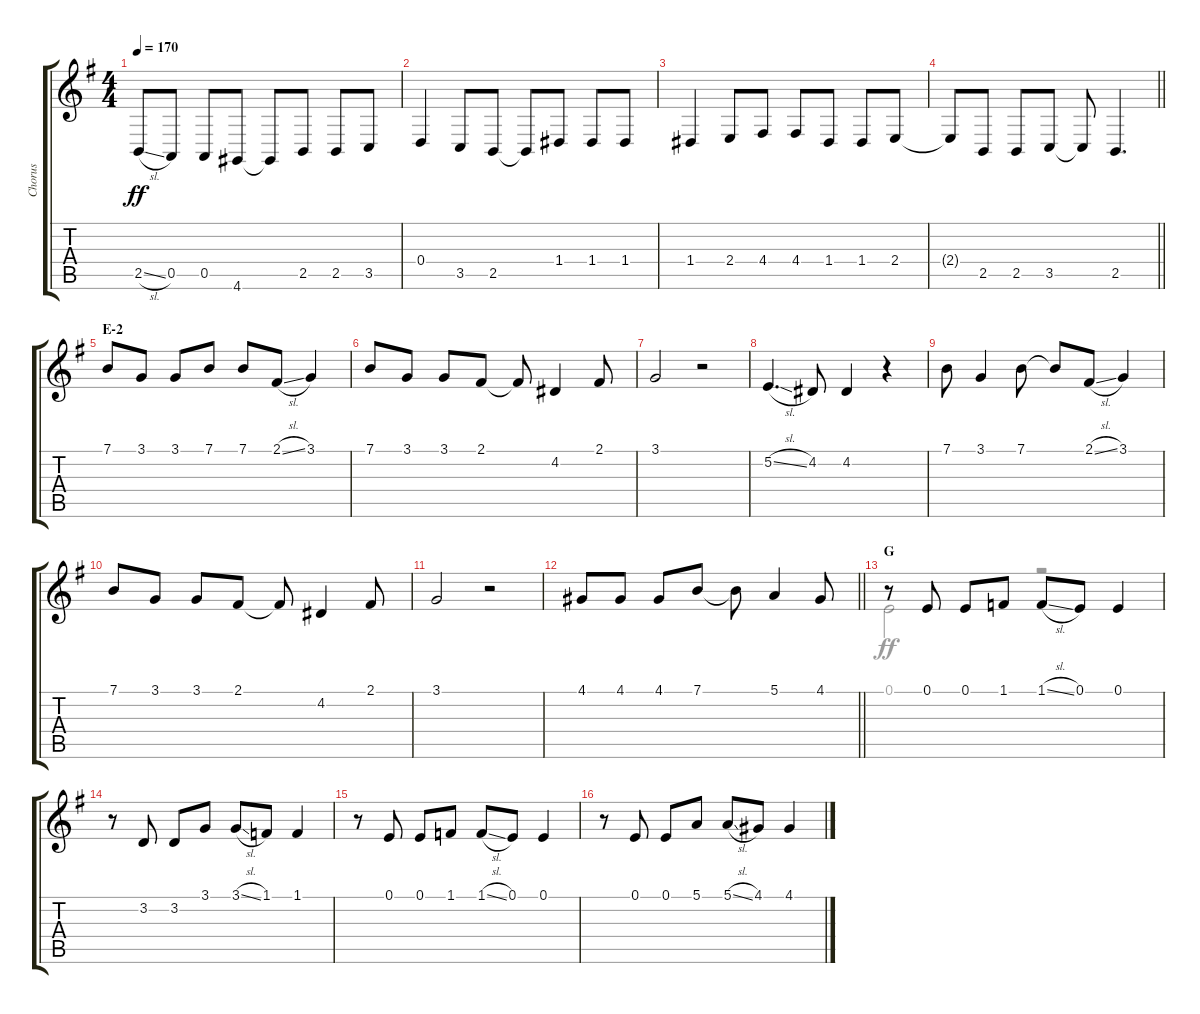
\track ("Chorus" "Chorus") {instrument voiceoohs}
\staff {score tabs}
\tuning (E4 B3 G3 D3 A2 E2) {hide}
\voice
\ts (4 4)
\tempo 170
\clef g2
\ks g
2.5{sl}.8{dy ff} 0.5.8 0.5.8 4.6.8 4.6{t}.8 2.5.8 2.5.8 3.5.8 |
0.4.4 3.5.8 2.5.8 2.5{t}.8 1.4.8 1.4.8 1.4.8 |
1.4.4 2.4.8 4.4.8 4.4.8 1.4.8 1.4.8 2.4.8 |
\barLineRight lightlight
2.4{t}.8 2.5.8 2.5.8 3.5.8 3.5{t}.8 2.5.4{d} |
\section ("" "E-2")
7.1.8 3.1.8 3.1.8 7.1.8 7.1.8 2.1{sl}.8 3.1.4 |
7.1.8 3.1.8 3.1.8 2.1.8 2.1{t}.8 4.2.4 2.1.8 |
3.1.2 r.2 |
5.2{sl}.4{d} 4.2.8 4.2.4 r.4 |
7.1.8 3.1.4 7.1.8 7.1{t}.8 2.1{sl}.8 3.1.4 |
7.1.8 3.1.8 3.1.8 2.1.8 2.1{t}.8 4.2.4 2.1.8 |
3.1.2 r.2 |
\barLineRight lightlight
4.1.8 4.1.8 4.1.8 7.1.8 7.1{t}.8 5.1.4 4.1.8 |
\section ("" "G")
r.8 0.1.8 0.1.8 1.1.8 1.1{sl}.8 0.1.8 0.1.4 |
r.8 3.2.8 3.2.8 3.1.8 3.1{sl}.8 1.1.8 1.1.4 |
r.8 0.1.8 0.1.8 1.1.8 1.1{sl}.8 0.1.8 0.1.4 |
r.8 0.1.8 0.1.8 5.1.8 5.1{sl}.8 4.1.8 4.1.4
\voice
\clef g2
\ottava regular
\simile none
\ks g
|
|
|
\barLineRight lightlight
|
|
|
|
|
|
|
|
\barLineRight lightlight
|
0.1.2 r.2 |
|
|
